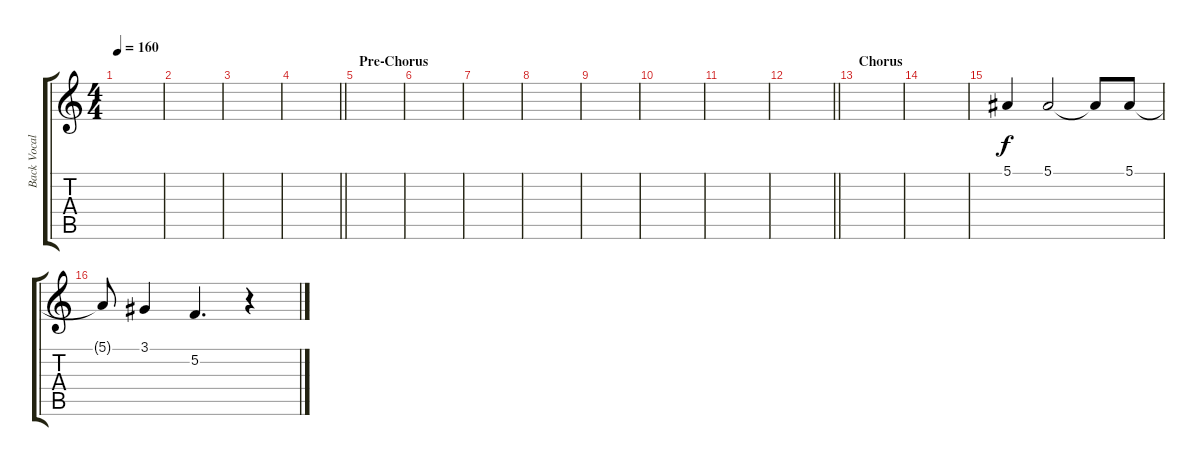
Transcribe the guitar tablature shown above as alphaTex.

\track ("Back Vocals" "Back Vocal") {instrument tenorsax}
\staff {score tabs}
\tuning (F4 C4 Ab3 Eb3 Bb2 F2) {hide}
\ts (4 4)
\tempo 160
\clef g2
\ks c
|
|
|
\barLineRight lightlight
|
\section ("" "Pre-Chorus")
|
|
|
|
|
|
|
\barLineRight lightlight
|
\section ("" "Chorus")
|
|
5.1.4 5.1.2 5.1{t}.8 5.1.8 |
5.1{t}.8 3.1.4 5.2.4{d} r.4
